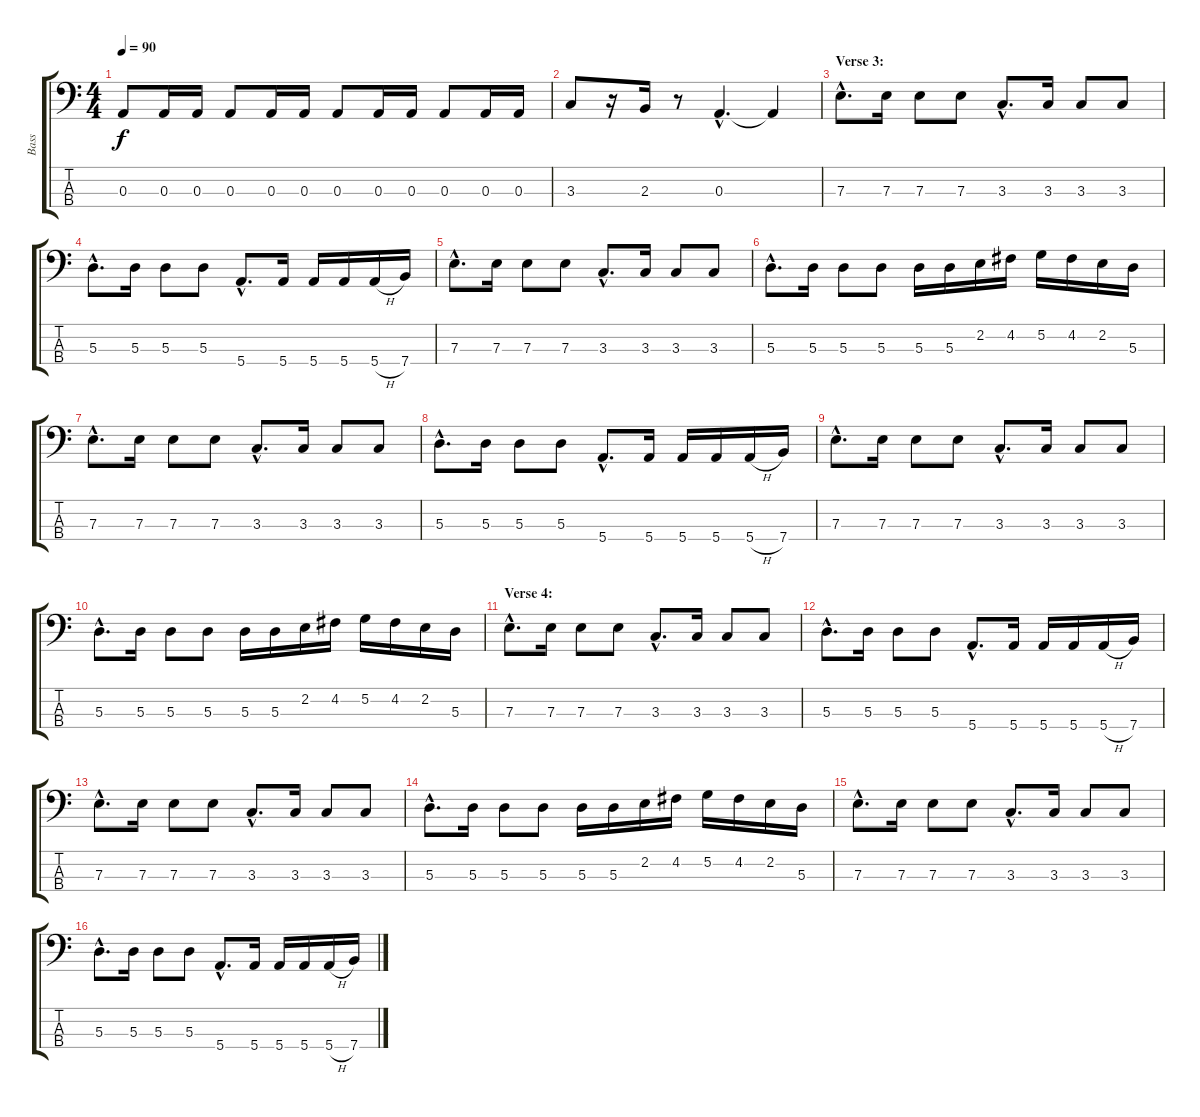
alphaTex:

\track ("Bass" "Bass") {instrument electricbasspick}
\staff {score tabs}
\tuning (G2 D2 A1 E1) {hide}
\ts (4 4)
\tempo 90
\clef f4
\ks c
0.3.8{dy f} 0.3.16 0.3.16 0.3.8 0.3.16 0.3.16 0.3.8 0.3.16 0.3.16 0.3.8 0.3.16 0.3.16 |
3.3.8 r.16 2.3.16 r.8 0.3{hac}.4{d} 0.3{t}.4 |
\section ("" "Verse 3:")
7.3{hac}.8{d} 7.3.16 7.3.8 7.3.8 3.3{hac}.8{d} 3.3.16 3.3.8 3.3.8 |
5.3{hac}.8{d} 5.3.16 5.3.8 5.3.8 5.4{hac}.8{d} 5.4.16 5.4.16 5.4.16 5.4{h}.16 7.4.16 |
7.3{hac}.8{d} 7.3.16 7.3.8 7.3.8 3.3{hac}.8{d} 3.3.16 3.3.8 3.3.8 |
5.3{hac}.8{d} 5.3.16 5.3.8 5.3.8 5.3.16 5.3.16 2.2.16 4.2.16 5.2.16 4.2.16 2.2.16 5.3.16 |
7.3{hac}.8{d} 7.3.16 7.3.8 7.3.8 3.3{hac}.8{d} 3.3.16 3.3.8 3.3.8 |
5.3{hac}.8{d} 5.3.16 5.3.8 5.3.8 5.4{hac}.8{d} 5.4.16 5.4.16 5.4.16 5.4{h}.16 7.4.16 |
7.3{hac}.8{d} 7.3.16 7.3.8 7.3.8 3.3{hac}.8{d} 3.3.16 3.3.8 3.3.8 |
5.3{hac}.8{d} 5.3.16 5.3.8 5.3.8 5.3.16 5.3.16 2.2.16 4.2.16 5.2.16 4.2.16 2.2.16 5.3.16 |
\section ("" "Verse 4:")
7.3{hac}.8{d} 7.3.16 7.3.8 7.3.8 3.3{hac}.8{d} 3.3.16 3.3.8 3.3.8 |
5.3{hac}.8{d} 5.3.16 5.3.8 5.3.8 5.4{hac}.8{d} 5.4.16 5.4.16 5.4.16 5.4{h}.16 7.4.16 |
7.3{hac}.8{d} 7.3.16 7.3.8 7.3.8 3.3{hac}.8{d} 3.3.16 3.3.8 3.3.8 |
5.3{hac}.8{d} 5.3.16 5.3.8 5.3.8 5.3.16 5.3.16 2.2.16 4.2.16 5.2.16 4.2.16 2.2.16 5.3.16 |
7.3{hac}.8{d} 7.3.16 7.3.8 7.3.8 3.3{hac}.8{d} 3.3.16 3.3.8 3.3.8 |
5.3{hac}.8{d} 5.3.16 5.3.8 5.3.8 5.4{hac}.8{d} 5.4.16 5.4.16 5.4.16 5.4{h}.16 7.4.16
